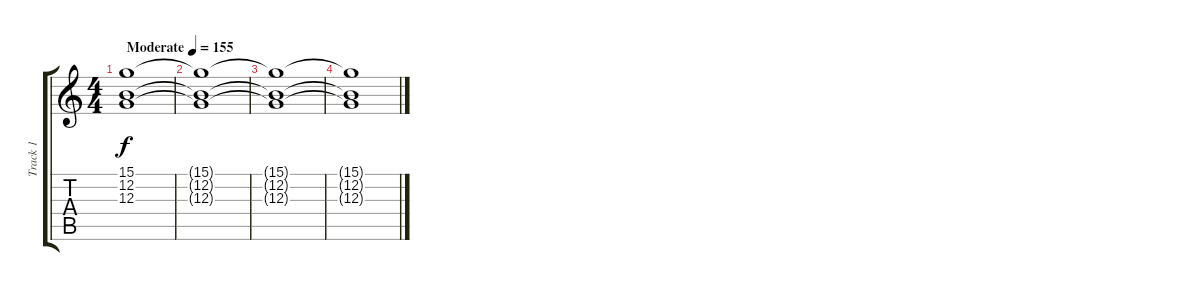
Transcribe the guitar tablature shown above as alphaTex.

\track ("Track 1" "Track 1") {instrument stringensemble1}
\staff {score tabs}
\tuning (E4 B3 G3 D3 A2 E2) {hide}
\ts (4 4)
\tempo (155 "Moderate")
\clef g2
\ks c
(15.1 12.2 12.3).1{dy f instrument stringensemble1} |
(15.1{t} 12.2{t} 12.3{t}).1 |
(15.1{t} 12.2{t} 12.3{t}).1 |
(15.1{t} 12.2{t} 12.3{t}).1
